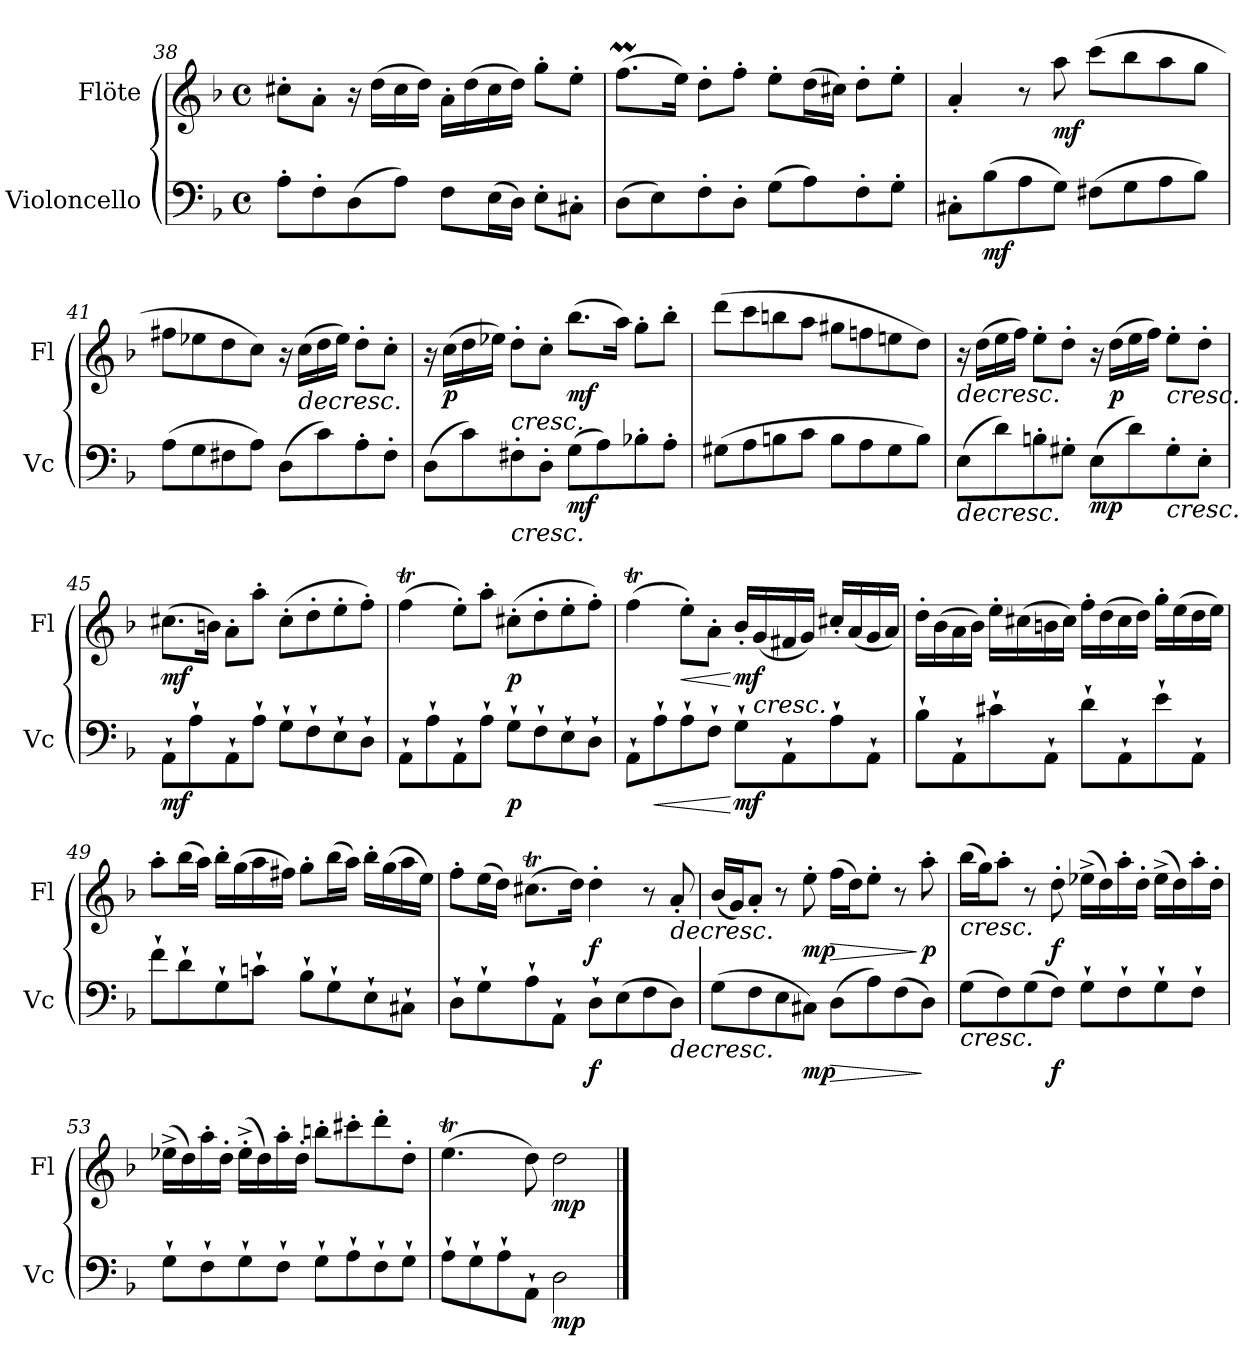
**kern	**dynam	**kern	**dynam
*part2	*part2	*part1	*part1
*staff2	*staff2	*staff1	*staff1
*I"Violoncello	*	*I"Flöte	*
*I'Vc	*	*I'Fl	*
!!LO:LB:g=z
*clefF4	*	*clefG2	*
*k[b-]	*	*k[b-]	*
*M4/4	*	*M4/4	*
*met(c)	*	*met(c)	*
=38	=38	=38	=38
8A'\L	.	8cc#X'\L	.
8F'\	.	8a'\J	.
(>8D\	.	16r	.
.	.	(>16dd\LL	.
8A\J)	.	16cc#\	.
.	.	16dd\JJ)	.
8F\L	.	16a'\LL	.
.	.	(>16dd\	.
(>16E\L	.	16cc#\	.
16D\JJ)	.	16dd\JJ)	.
8E'\L	.	8gg'\L	.
8C#X'\J	.	8ee'\J	.
=39	=39	=39	=39
(>8D\L	.	(>8.ffM\L	.
8E\)	.	.	.
.	.	16ee\Jk)	.
8F'\	.	8dd'\L	.
8D'\J	.	8ff'\J	.
(>8G\L	.	8ee'\L	.
8A\)	.	(>16dd\L	.
.	.	16cc#X\JJ)	.
8F'\	.	8dd'\L	.
8G'\J	.	8ee'\J	.
=40	=40	=40	=40
8C#X'\L	.	4a'/	.
!	!LO:DY:b	!	!
(>8B-\	mf	.	.
8A\	.	8r	.
!	!	!	!LO:DY:b
8G\J)	.	8aa\	mf
(>8F#X\L	.	(>8ccc\L	.
8G\	.	8bb-\	.
8A\	.	8aa\	.
8B-\J)	.	8gg\J	.
=41	=41	=41	=41
(>8A\L	.	8ff#X\L	.
8G\	.	8ee-X\	.
8F#X\	.	8dd\	.
8A\J)	.	8cc\J)	.
(>8D\L	.	16r	.
!	!	!	!LO:HP:b
.	.	(>16cc\LL	>
8c\)	.	16dd\	.
.	.	16ee-\JJ)	.
8A'\	.	8dd'\L	.
8F#'\J	.	8cc'\J	.
!!LO:LB:g=z
=42	=42	=42	=42
(>8D\L	.	16r	.
!	!	!	!LO:DY:b
.	.	(>16cc\LL	p
8c\)	.	16dd\	.
.	.	16ee-X\JJ)	.
!	!LO:HP:b	!	!LO:HP:b
8F#X'\	<	8dd'\L	<
8D'\J	.	8cc'\J	]
!	!LO:DY:b	!	!LO:DY:b
(>8G\L	mf	(>8.bb-\L	mf
8A\)	.	.	.
.	.	16aa\Jk)	.
8B-X'\	.	8gg'\L	.
8A'\J	.	8bb-'\J	.
=43	=43	=43	=43
(>8G#X\L	.	(>8ddd\L	.
8A\	.	8ccc\	.
8Bn\	.	8bbn\	.
8c\J	.	8aa\J	.
8B\L	.	8gg#X\L	.
8A\	.	8ffn\	.
8G#\	.	8een\	.
8B\J)	.	8dd\J)	.
=44	=44	=44	=44
!	!LO:HP:b	!	!LO:HP:b
(>8E\L	>	16r	>
.	.	(>16dd\LL	.
8d\)	.	16ee\	.
.	.	16ff\JJ)	.
8Bn'\	.	8ee'\L	.
8G#X'\J	.	8dd'\J	.
!	!LO:DY:n=1:b	!	!
(>8E\L	[ mp	16r	[
!	!	!	!LO:DY:b
.	.	(>16dd\LL	p
8d\)	.	16ee\	.
.	.	16ff\JJ)	.
!	!LO:HP:b	!	!LO:HP:b
8G#'\	<	8ee'\L	<
8E'\J	.	8dd'\J	.
.	]	.	]
=45	=45	=45	=45
!	!LO:DY:b	!	!LO:DY:b
8AA`\L	mf	(>8.cc#X\L	mf
8A`\	.	.	.
.	.	16bn\Jk)	.
8AA`\	.	8a'\L	.
8A`\J	.	8aa'\J	.
8G`\L	.	(>8cc#'\L	.
8F`\	.	8dd'\	.
8E`\	.	8ee'\	.
8D`\J	.	8ff'\J)	.
!!LO:PB:g=z
=46	=46	=46	=46
8AA`\L	.	(>4ffT\	.
8A`\	.	.	.
8AA`\	.	8ee'\L)	.
8A`\J	.	8aa'\J	.
!	!LO:DY:b	!	!LO:DY:b
8G`\L	p	(>8cc#X'\L	p
8F`\	.	8dd'\	.
8E`\	.	8ee'\	.
8D`\J	.	8ff'\J)	.
=47	=47	=47	=47
8AA`\L	.	(>4ffT\	.
!	!LO:HP:b	!	!
8A`\	<	.	.
!	!	!	!LO:HP:b
8A`\	.	8ee'\L)	<
8F`\J	.	8a'\J	.
!	!LO:DY:n=1:b	!	!LO:DY:n=1:b
8G`\L	[ mf	16b-'/LL	[ mf
!	!	!LO:TX:b:i:t=cresc.	!
.	.	(<16g/	.
8AA`\	.	16f#X/	.
.	.	16g/JJ)	.
8A`\	.	16cc#X'/LL	.
.	.	(<16a/	.
8AA`\J	.	16g/	.
.	.	16a/JJ)	.
!!LO:LB:g=z
=48	=48	=48	=48
8B-`\L	.	16dd'\LL	.
.	.	(>16b-\	.
8AA`\	.	16a\	.
.	.	16b-\JJ)	.
8c#X`\	.	16ee'\LL	.
.	.	(>16cc#X\	.
8AA`\J	.	16bn\	.
.	.	16cc#\JJ)	.
8d`\L	.	16ff'\LL	.
.	.	(>16dd\	.
8AA`\	.	16cc#\	.
.	.	16dd\JJ)	.
8e`\	.	16gg'\LL	.
.	.	(>16ee\	.
8AA`\J	.	16dd\	.
.	.	16ee\JJ)	.
=49	=49	=49	=49
8f`\L	.	8aa'\L	.
8d`\	.	(>16bb-\L	.
.	.	16aa\JJ)	.
8G`\	.	16bb-'\LL	.
.	.	(>16gg\	.
8cn`\J	.	16aa\	.
.	.	16ff#X\JJ)	.
8B-`\L	.	8gg'\L	.
8G`\	.	(>16bb-\L	.
.	.	16aa\JJ)	.
8E`\	.	16bb-'\LL	.
.	.	(>16gg\	.
8C#X`\J	.	16aa\	.
.	.	16ee\JJ)	.
!!LO:LB:g=z
=50	=50	=50	=50
8D`\L	.	8ff'\L	.
8G`\	.	(>16ee\L	.
.	.	16dd\JJ)	.
8A`\	.	(>8.cc#Xt\L	.
8AA`\J	.	.	.
.	.	16dd\Jk)	.
!	!LO:DY:b	!	!LO:DY:b
8D`\L	f	4dd'\	f
(>8E\	.	.	.
8F\	.	8r	.
!	!LO:HP:b	!	!LO:HP:b
8D\J)	>	8a'/	>
=51	=51	=51	=51
(>8G\L	.	(<16b-/LL	.
.	.	16g/J)	.
8F\	.	8a'/J	.
8E\	.	8r	.
!	!LO:DY:n=1:b	!	!LO:DY:n=1:b
8C#X\J)	[ mp	8ee'\	[ mp
!	!LO:HP:b	!	!LO:HP:b
(>8D\L	>	(>16ff\LL	>
.	.	16dd\J)	.
8A\)	.	8ee'\J	.
(>8F\	.	8r	.
!	!	!	!LO:DY:n=2:b
8D\J)	]	8aa'\	] p
!!LO:LB:g=z
=52	=52	=52	=52
!	!LO:HP:b	!	!LO:HP:b
(>8G\L	<	(>16bb-\LL	<
.	.	16gg\J)	.
8F\)	.	8aa'\J	.
(>8G\	]	8r	]
!	!LO:DY:b	!	!LO:DY:b
8F\J)	f	8dd'\	f
8G`\L	.	(>16ee-X^\LL	.
.	.	16dd\)	.
8F`\	.	16aa'\	.
.	.	16dd'\JJ	.
8G`\	.	(>16ee-^\LL	.
.	.	16dd\)	.
8F`\J	.	16aa'\	.
.	.	16dd'\JJ	.
=53	=53	=53	=53
8G`\L	.	(>16ee-X^\LL	.
.	.	16dd\)	.
8F`\	.	16aa'\	.
.	.	16dd'\JJ	.
8G`\	.	(>16ee-'^\LL	.
.	.	16dd\)	.
8F`\J	.	16aa'\	.
.	.	16dd'\JJ	.
*	*	*MM105	*
8G`\L	.	8bbn'\L	.
*	*	*MM85	*
8A`\	.	8ccc#X'\	.
*	*	*MM75	*
8F`\	.	8ddd'\	.
*	*	*MM65	*
8G`\J	.	8dd'\J	.
=54	=54	=54	=54
8A`\L	.	(>4.eet\	.
8G`\	.	.	.
8A`\	.	.	.
8AA`\J	.	8dd\)	.
!	!LO:DY:n=1:b	!	!LO:DY:n=1:b
2D\	[ mp	2dd\	[ mp
==	==	==	==
*-	*-	*-	*-
